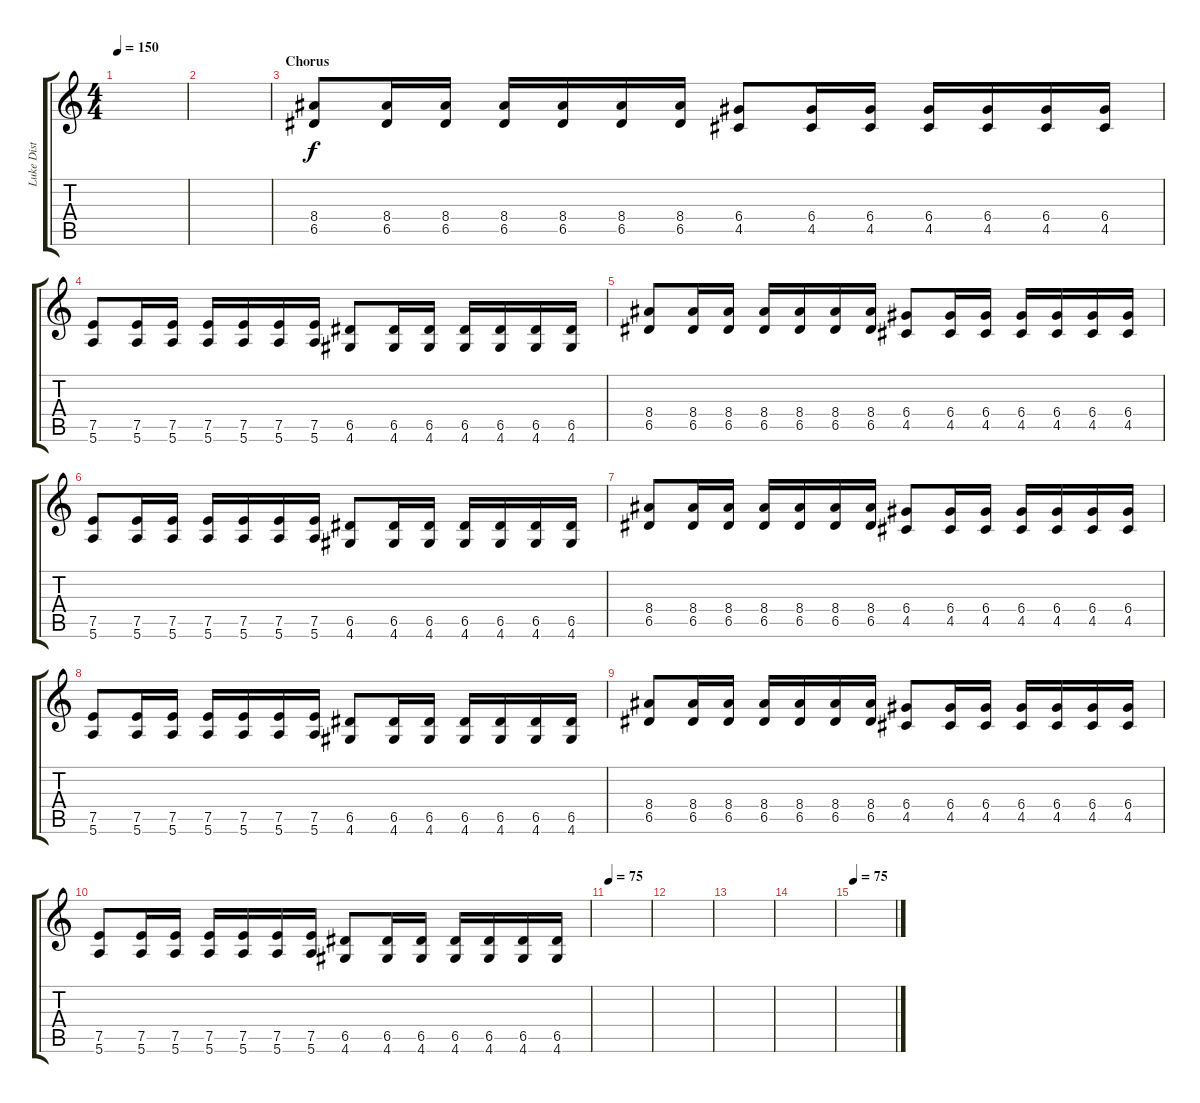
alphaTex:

\track ("Luke Dist" "Luke Dist") {instrument distortionguitar}
\staff {score tabs}
\tuning (E4 B3 G3 D3 A2 E2) {hide}
\ts (4 4)
\tempo 150
\clef g2
\ks c
|
|
\section ("" "Chorus")
(8.4 6.5).8 (8.4 6.5).16 (8.4 6.5).16 (8.4 6.5).16 (8.4 6.5).16 (8.4 6.5).16 (8.4 6.5).16 (6.4 4.5).8 (6.4 4.5).16 (6.4 4.5).16 (6.4 4.5).16 (6.4 4.5).16 (6.4 4.5).16 (6.4 4.5).16 |
(7.5 5.6).8 (7.5 5.6).16 (7.5 5.6).16 (7.5 5.6).16 (7.5 5.6).16 (7.5 5.6).16 (7.5 5.6).16 (6.5 4.6).8 (6.5 4.6).16 (6.5 4.6).16 (6.5 4.6).16 (6.5 4.6).16 (6.5 4.6).16 (6.5 4.6).16 |
(8.4 6.5).8 (8.4 6.5).16 (8.4 6.5).16 (8.4 6.5).16 (8.4 6.5).16 (8.4 6.5).16 (8.4 6.5).16 (6.4 4.5).8 (6.4 4.5).16 (6.4 4.5).16 (6.4 4.5).16 (6.4 4.5).16 (6.4 4.5).16 (6.4 4.5).16 |
(7.5 5.6).8 (7.5 5.6).16 (7.5 5.6).16 (7.5 5.6).16 (7.5 5.6).16 (7.5 5.6).16 (7.5 5.6).16 (6.5 4.6).8 (6.5 4.6).16 (6.5 4.6).16 (6.5 4.6).16 (6.5 4.6).16 (6.5 4.6).16 (6.5 4.6).16 |
(8.4 6.5).8 (8.4 6.5).16 (8.4 6.5).16 (8.4 6.5).16 (8.4 6.5).16 (8.4 6.5).16 (8.4 6.5).16 (6.4 4.5).8 (6.4 4.5).16 (6.4 4.5).16 (6.4 4.5).16 (6.4 4.5).16 (6.4 4.5).16 (6.4 4.5).16 |
(7.5 5.6).8 (7.5 5.6).16 (7.5 5.6).16 (7.5 5.6).16 (7.5 5.6).16 (7.5 5.6).16 (7.5 5.6).16 (6.5 4.6).8 (6.5 4.6).16 (6.5 4.6).16 (6.5 4.6).16 (6.5 4.6).16 (6.5 4.6).16 (6.5 4.6).16 |
(8.4 6.5).8 (8.4 6.5).16 (8.4 6.5).16 (8.4 6.5).16 (8.4 6.5).16 (8.4 6.5).16 (8.4 6.5).16 (6.4 4.5).8 (6.4 4.5).16 (6.4 4.5).16 (6.4 4.5).16 (6.4 4.5).16 (6.4 4.5).16 (6.4 4.5).16 |
(7.5 5.6).8 (7.5 5.6).16 (7.5 5.6).16 (7.5 5.6).16 (7.5 5.6).16 (7.5 5.6).16 (7.5 5.6).16 (6.5 4.6).8 (6.5 4.6).16 (6.5 4.6).16 (6.5 4.6).16 (6.5 4.6).16 (6.5 4.6).16 (6.5 4.6).16 |
\tempo 75
|
|
|
|
\tempo 75
